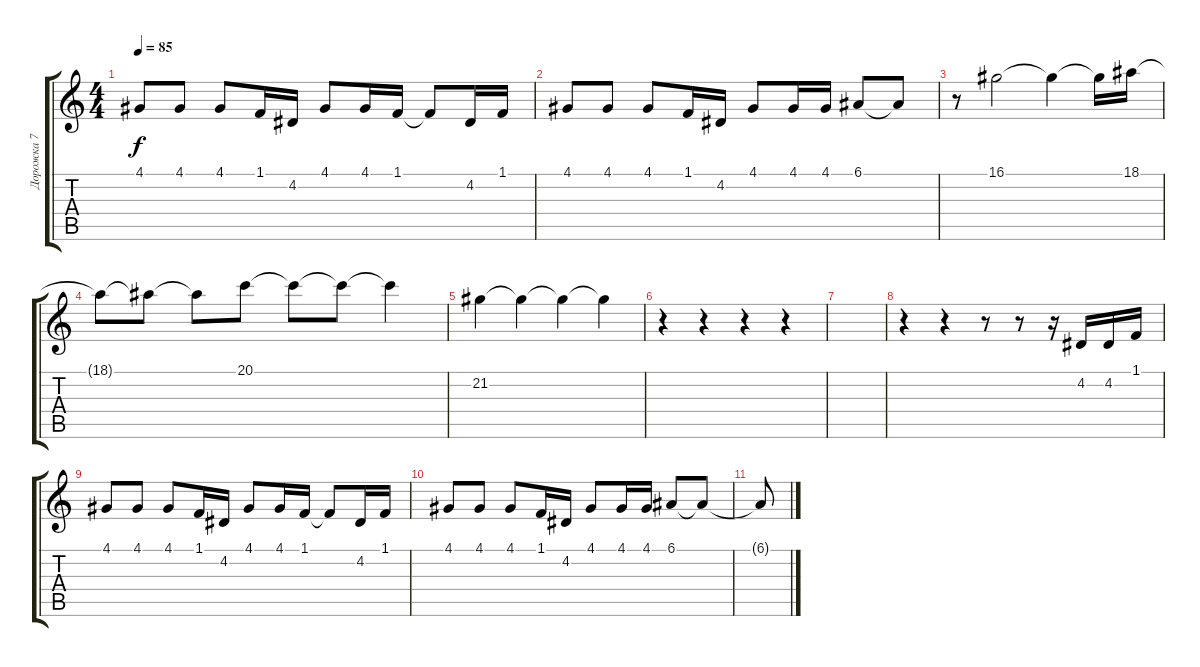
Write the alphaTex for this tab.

\track ("Дорожка 7" "Дорожка 7") {instrument choiraahs}
\staff {score tabs}
\tuning (E4 B3 G3 D3 A2 E2) {hide}
\ts (4 4)
\tempo 85
\clef g2
\ks c
4.1.8{dy f} 4.1.8 4.1.8 1.1.16 4.2.16 4.1.8 4.1.16 1.1.16 1.1{t}.8 4.2.16 1.1.16 |
4.1.8 4.1.8 4.1.8 1.1.16 4.2.16 4.1.8 4.1.16 4.1.16 6.1.8 6.1{t}.8 |
r.8 16.1.2 16.1{t}.4 16.1{t}.16 18.1.16 |
18.1{t}.8 18.1{t}.8 18.1{t}.8 20.1.8 20.1{t}.8 20.1{t}.8 20.1{t}.4 |
21.2.4 21.2{t}.4 21.2{t}.4 21.2{t}.4 |
r.4 r.4 r.4 r.4 |
|
r.4 r.4 r.8 r.8 r.16 4.2.16 4.2.16 1.1.16 |
4.1.8 4.1.8 4.1.8 1.1.16 4.2.16 4.1.8 4.1.16 1.1.16 1.1{t}.8 4.2.16 1.1.16 |
4.1.8 4.1.8 4.1.8 1.1.16 4.2.16 4.1.8 4.1.16 4.1.16 6.1.8 6.1{t}.8 |
6.1{t}.8
